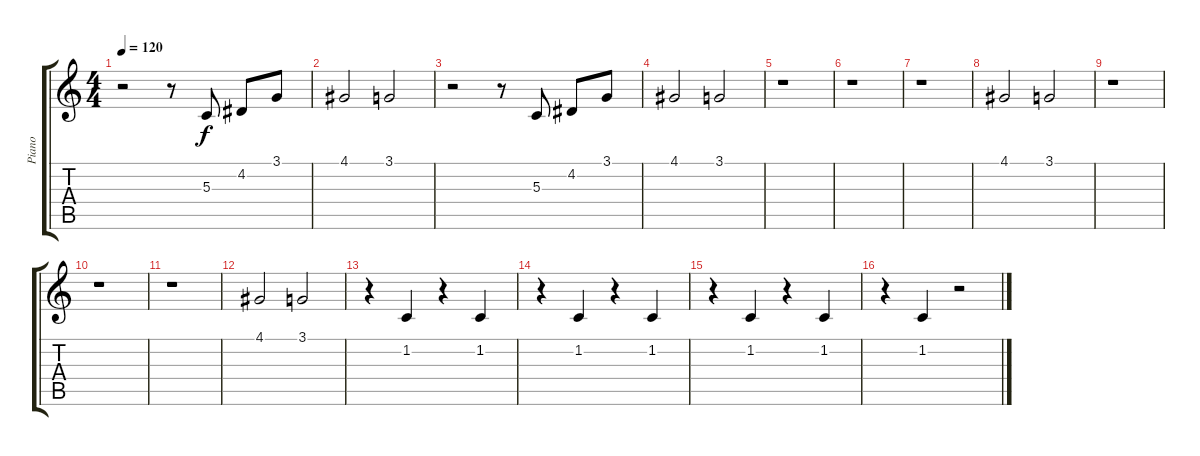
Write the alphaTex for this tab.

\track ("Piano" "Piano") {instrument electricgrandpiano}
\staff {score tabs}
\tuning (E4 B3 G3 D3 A2 E2) {hide}
\ts (4 4)
\tempo 120
\clef g2
\ks c
r.2{dy f instrument electricgrandpiano} r.8 5.3.8 4.2.8 3.1.8 |
4.1.2 3.1.2 |
r.2 r.8 5.3.8 4.2.8 3.1.8 |
4.1.2 3.1.2 |
r.1 |
r.1 |
r.1{instrument churchorgan} |
4.1.2 3.1.2 |
r.1 |
r.1 |
r.1 |
4.1.2 3.1.2 |
r.4 1.2.4 r.4 1.2.4 |
r.4 1.2.4 r.4 1.2.4 |
r.4 1.2.4 r.4 1.2.4 |
r.4 1.2.4 r.2
